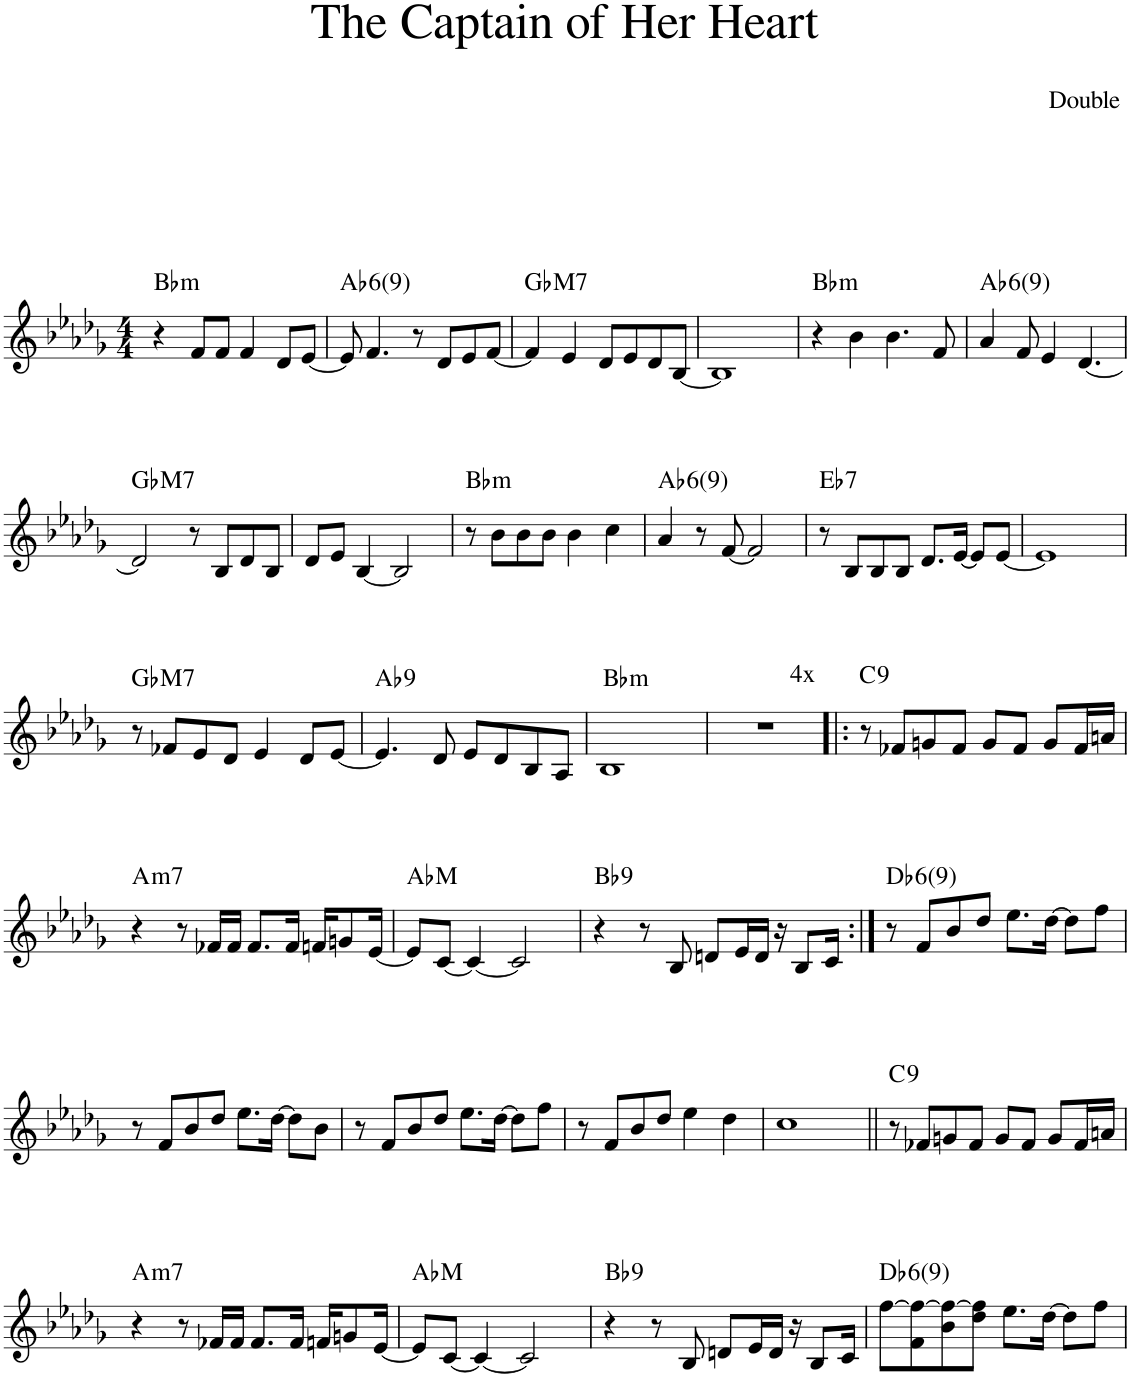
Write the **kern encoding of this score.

**kern	**harte
*part1	*part1
*staff1	*
*I"Piano	*
*I'Pno.	*
*clefG2	*
*k[b-e-a-d-g-]	*
*M4/4	*
=1	=1
!	!LO:H:kt=m
4r	Bb:min
8f/L	.
8f/J	.
4f/	.
8d-/L	.
[8e-/J	.
=2	=2
!	!LO:H:kt=6
8e-/]	Ab:maj6(9)
4.f/	.
8r	.
8d-/L	.
8e-/	.
[8f/J	.
=3	=3
!	!LO:H:kt=M7
4f/]	Gb:maj7
4e-/	.
8d-/L	.
8e-/	.
8d-/	.
[8B-/J	.
=4	=4
1B-]	.
=5	=5
!	!LO:H:kt=m
4r	Bb:min
4b-\	.
4.b-\	.
8f/	.
=6	=6
!	!LO:H:kt=6
4a-/	Ab:maj6(9)
8f/	.
4e-/	.
[4.d-/	.
!!LO:LB:g=z
=7	=7
!	!LO:H:kt=M7
2d-/]	Gb:maj7
8r	.
8B-/L	.
8d-/	.
8B-/J	.
=8	=8
8d-/L	.
8e-/J	.
[4B-/	.
2B-/]	.
=9	=9
!	!LO:H:kt=m
8r	Bb:min
8b-\L	.
8b-\	.
8b-\J	.
4b-\	.
4cc\	.
=10	=10
!	!LO:H:kt=6
4a-/	Ab:maj6(9)
8r	.
[8f/	.
2f/]	.
=11	=11
!	!LO:H:kt=7
8r	Eb:7
8B-/L	.
8B-/	.
8B-/J	.
8.d-/L	.
[16e-/Jk	.
8e-/L]	.
[8e-/J	.
=12	=12
1e-]	.
!!LO:LB:g=z
=13	=13
!	!LO:H:kt=M7
8r	Gb:maj7
8f-X/L	.
8e-/	.
8d-/J	.
4e-/	.
8d-/L	.
[8e-/J	.
=14	=14
!	!LO:H:kt=9
4.e-/]	Ab:9
8d-/	.
8e-/L	.
8d-/	.
8B-/	.
8A-/J	.
=15	=15
!	!LO:H:kt=m
1B-	Bb:min
=16	=16
1r	.
=17!|:	=17!|:
!	!LO:H:kt=4x
8r	N
!	!LO:H:kt=9
8f-X/L	C:9
8gn/	.
8f-/J	.
8g/L	.
8f-/J	.
8g/L	.
16f-/L	.
16an/JJ	.
!!LO:LB:g=z
=18	=18
!	!LO:H:kt=m7
4r	A:min7
8r	.
16f-X/LL	.
16f-/JJ	.
8.f-/L	.
16f-/Jk	.
16fn/KL	.
8gn/	.
[16e-/Jk	.
=19	=19
!	!LO:H:kt=M
8e-/L]	Ab:maj
[8c/J	.
4c/_	.
2c/]	.
=20	=20
!	!LO:H:kt=9
4r	Bb:9
8r	.
8B-/	.
8dn/L	.
16e-/L	.
16d/JJ	.
16r	.
8B-/L	.
16c/Jk	.
=21:|!	=21:|!
!	!LO:H:kt=6
8r	Db:maj6(9)
8f/L	.
8b-/	.
8dd-/J	.
8.ee-\L	.
[16dd-\Jk	.
8dd-\L]	.
8ff\J	.
!!LO:LB:g=z
=22	=22
8r	.
8f/L	.
8b-/	.
8dd-/J	.
8.ee-\L	.
[16dd-\Jk	.
8dd-\L]	.
8b-\J	.
=23	=23
8r	.
8f/L	.
8b-/	.
8dd-/J	.
8.ee-\L	.
[16dd-\Jk	.
8dd-\L]	.
8ff\J	.
=24	=24
8r	.
8f/L	.
8b-/	.
8dd-/J	.
4ee-\	.
4dd-\	.
=25	=25
1cc	.
=26||	=26||
!	!LO:H:kt=9
8r	C:9
8f-X/L	.
8gn/	.
8f-/J	.
8g/L	.
8f-/J	.
8g/L	.
16f-/L	.
16an/JJ	.
!!LO:LB:g=z
=27	=27
!	!LO:H:kt=m7
4r	A:min7
8r	.
16f-X/LL	.
16f-/JJ	.
8.f-/L	.
16f-/Jk	.
16fn/KL	.
8gn/	.
[16e-/Jk	.
=28	=28
!	!LO:H:kt=M
8e-/L]	Ab:maj
[8c/J	.
4c/_	.
2c/]	.
=29	=29
!	!LO:H:kt=9
4r	Bb:9
8r	.
8B-/	.
8dn/L	.
16e-/L	.
16d/JJ	.
16r	.
8B-/L	.
16c/Jk	.
=30	=30
!	!LO:H:kt=6
[8ff\L	Db:maj6(9)
8f\ 8ff\_	.
8b-\ 8ff\_	.
8dd-\ 8ff\]J	.
8.ee-\L	.
[16dd-\Jk	.
8dd-\L]	.
8ff\J	.
=	=
*-	*-
